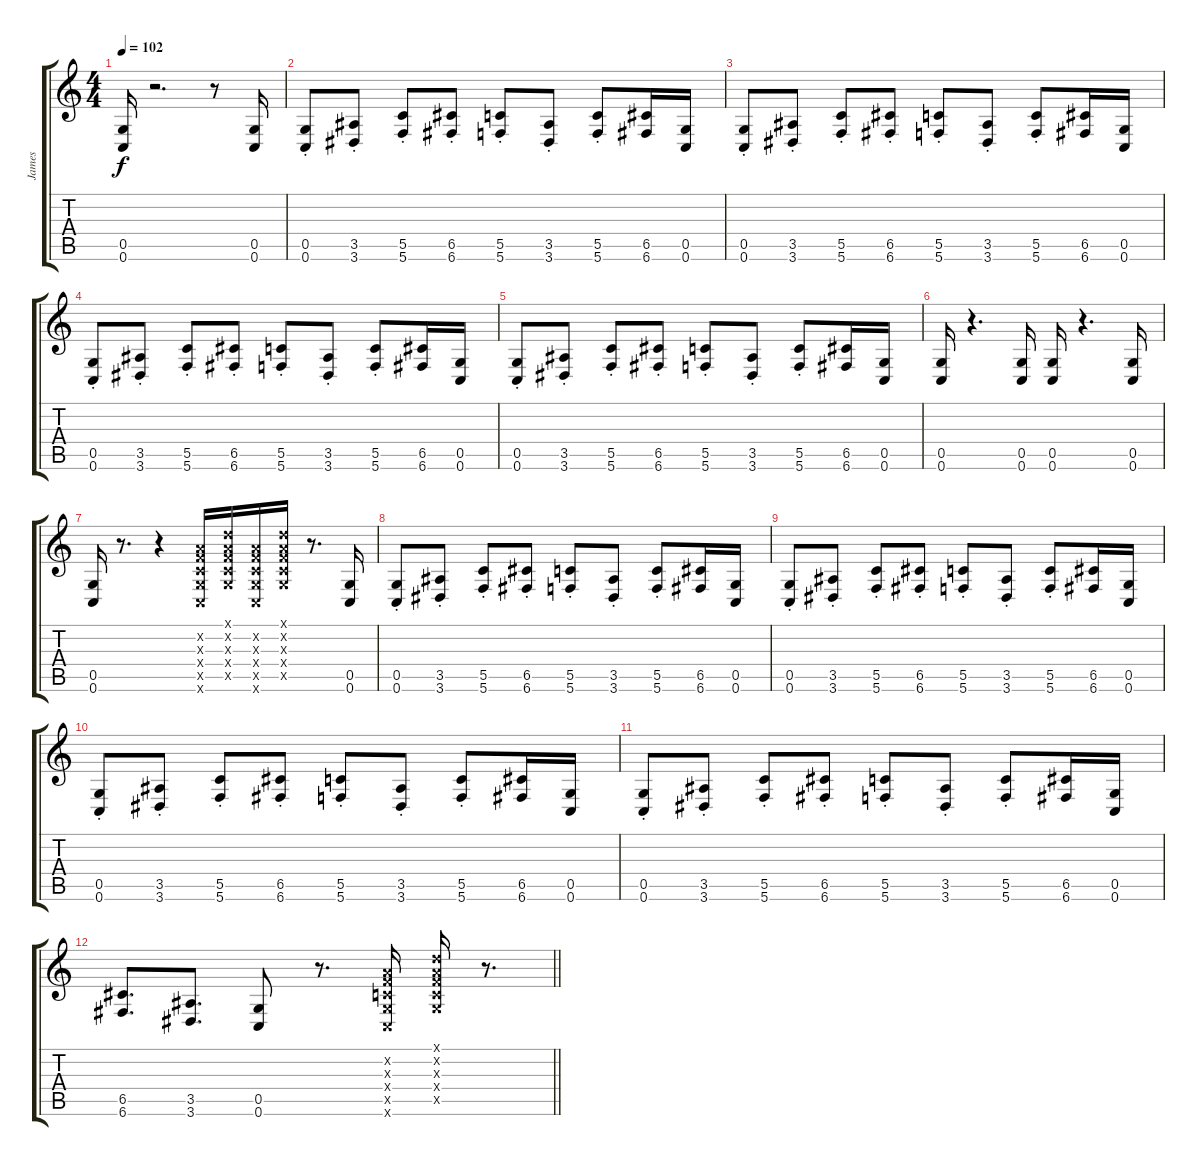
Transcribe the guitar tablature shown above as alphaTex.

\track ("James" "James") {instrument distortionguitar}
\staff {score tabs}
\tuning (D4 A3 F3 C3 G2 C2) {hide}
\ts (4 4)
\tempo 102
\clef g2
\ks c
(0.5 0.6).16{dy f} r.2{d} r.8 (0.5 0.6).16 |
(0.5{st} 0.6{st}).8 (3.5{st} 3.6{st}).8 (5.5{st} 5.6{st}).8 (6.5{st} 6.6{st}).8 (5.5{st} 5.6{st}).8 (3.5{st} 3.6{st}).8 (5.5{st} 5.6{st}).8 (6.5 6.6).16 (0.5 0.6).16 |
(0.5{st} 0.6{st}).8 (3.5{st} 3.6{st}).8 (5.5{st} 5.6{st}).8 (6.5{st} 6.6{st}).8 (5.5{st} 5.6{st}).8 (3.5{st} 3.6{st}).8 (5.5{st} 5.6{st}).8 (6.5 6.6).16 (0.5 0.6).16 |
(0.5{st} 0.6{st}).8 (3.5{st} 3.6{st}).8 (5.5{st} 5.6{st}).8 (6.5{st} 6.6{st}).8 (5.5{st} 5.6{st}).8 (3.5{st} 3.6{st}).8 (5.5{st} 5.6{st}).8 (6.5 6.6).16 (0.5 0.6).16 |
(0.5{st} 0.6{st}).8 (3.5{st} 3.6{st}).8 (5.5{st} 5.6{st}).8 (6.5{st} 6.6{st}).8 (5.5{st} 5.6{st}).8 (3.5{st} 3.6{st}).8 (5.5{st} 5.6{st}).8 (6.5 6.6).16 (0.5 0.6).16 |
(0.5 0.6).16 r.4{d} (0.5 0.6).16 (0.5 0.6).16 r.4{d} (0.5 0.6).16 |
(0.5 0.6).16 r.8{d} r.4 (0.2{x} 0.3{x} 0.4{x} 0.5{x} 0.6{x}).16 (0.1{x} 0.2{x} 0.3{x} 0.4{x} 0.5{x}).16 (0.2{x} 0.3{x} 0.4{x} 0.5{x} 0.6{x}).16 (0.1{x} 0.2{x} 0.3{x} 0.4{x} 0.5{x}).16 r.8{d} (0.5 0.6).16 |
(0.5{st} 0.6{st}).8 (3.5{st} 3.6{st}).8 (5.5{st} 5.6{st}).8 (6.5{st} 6.6{st}).8 (5.5{st} 5.6{st}).8 (3.5{st} 3.6{st}).8 (5.5{st} 5.6{st}).8 (6.5 6.6).16 (0.5 0.6).16 |
(0.5{st} 0.6{st}).8 (3.5{st} 3.6{st}).8 (5.5{st} 5.6{st}).8 (6.5{st} 6.6{st}).8 (5.5{st} 5.6{st}).8 (3.5{st} 3.6{st}).8 (5.5{st} 5.6{st}).8 (6.5 6.6).16 (0.5 0.6).16 |
(0.5{st} 0.6{st}).8 (3.5{st} 3.6{st}).8 (5.5{st} 5.6{st}).8 (6.5{st} 6.6{st}).8 (5.5{st} 5.6{st}).8 (3.5{st} 3.6{st}).8 (5.5{st} 5.6{st}).8 (6.5 6.6).16 (0.5 0.6).16 |
(0.5{st} 0.6{st}).8 (3.5{st} 3.6{st}).8 (5.5{st} 5.6{st}).8 (6.5{st} 6.6{st}).8 (5.5{st} 5.6{st}).8 (3.5{st} 3.6{st}).8 (5.5{st} 5.6{st}).8 (6.5 6.6).16 (0.5 0.6).16 |
\barLineRight lightlight
(6.5 6.6).8{d} (3.5 3.6).8{d} (0.5 0.6).8 r.8{d} (0.2{x} 0.3{x} 0.4{x} 0.5{x} 0.6{x}).16 (0.1{x} 0.2{x} 0.3{x} 0.4{x} 0.5{x}).16 r.8{d}
